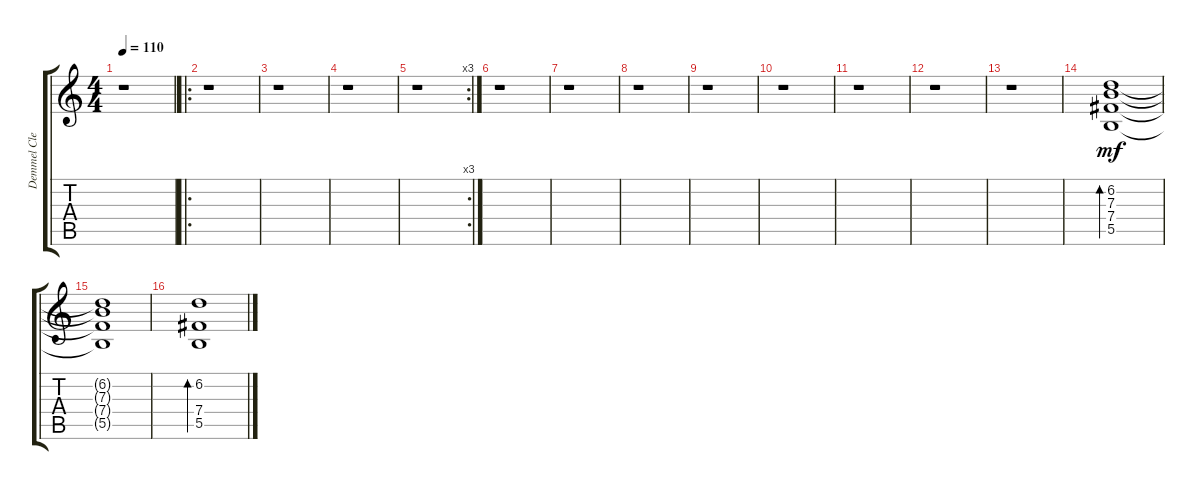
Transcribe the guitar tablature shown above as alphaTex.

\track ("Demmel Clean" "Demmel Cle") {instrument electricguitarclean}
\staff {score tabs}
\tuning (Db4 Ab3 E3 B2 Gb2 B1) {hide}
\ts (4 4)
\tempo 110
\clef g2
\ks c
r.1{dy mf} |
\ro
r.1 |
r.1 |
r.1 |
\rc 3
r.1 |
r.1 |
r.1 |
r.1 |
r.1 |
r.1 |
r.1 |
r.1 |
r.1 |
(6.2 7.3 7.4 5.5).1{bd 30} |
(6.2{t} 7.3{t} 7.4{t} 5.5{t}).1 |
(6.2 7.4 5.5).1{bd 30}
